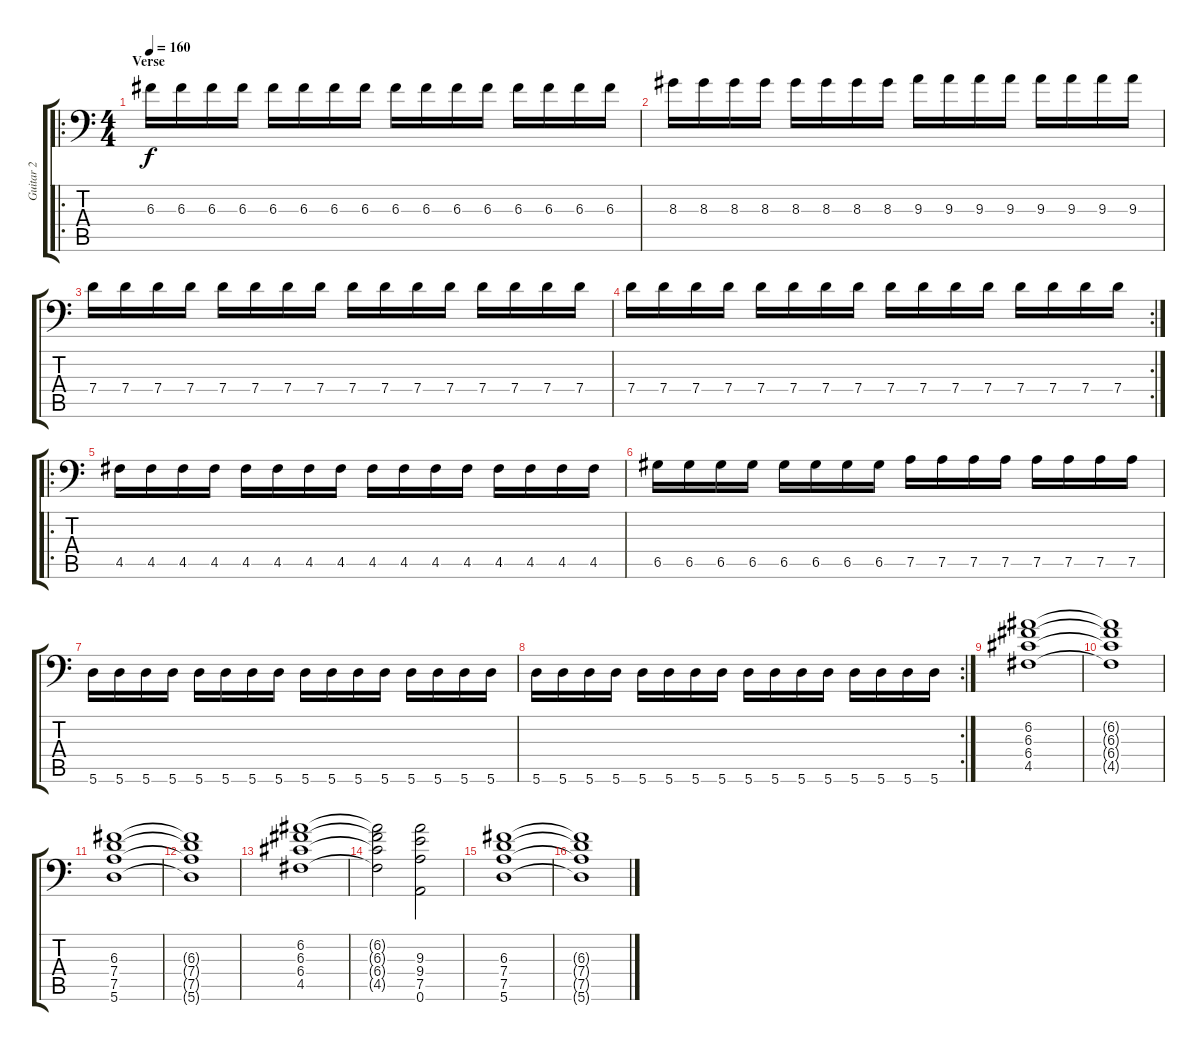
\track ("Guitar 2" "Guitar 2") {instrument distortionguitar}
\staff {score tabs}
\tuning (A3 E3 C3 G2 D2 A1) {hide}
\ro
\ts (4 4)
\section ("" "Verse")
\tempo 160
\clef f4
\ks c
6.3.16{dy f} 6.3.16 6.3.16 6.3.16 6.3.16 6.3.16 6.3.16 6.3.16 6.3.16 6.3.16 6.3.16 6.3.16 6.3.16 6.3.16 6.3.16 6.3.16 |
8.3.16 8.3.16 8.3.16 8.3.16 8.3.16 8.3.16 8.3.16 8.3.16 9.3.16 9.3.16 9.3.16 9.3.16 9.3.16 9.3.16 9.3.16 9.3.16 |
7.4.16 7.4.16 7.4.16 7.4.16 7.4.16 7.4.16 7.4.16 7.4.16 7.4.16 7.4.16 7.4.16 7.4.16 7.4.16 7.4.16 7.4.16 7.4.16 |
\rc 2
7.4.16 7.4.16 7.4.16 7.4.16 7.4.16 7.4.16 7.4.16 7.4.16 7.4.16 7.4.16 7.4.16 7.4.16 7.4.16 7.4.16 7.4.16 7.4.16 |
\ro
4.5.16 4.5.16 4.5.16 4.5.16 4.5.16 4.5.16 4.5.16 4.5.16 4.5.16 4.5.16 4.5.16 4.5.16 4.5.16 4.5.16 4.5.16 4.5.16 |
6.5.16 6.5.16 6.5.16 6.5.16 6.5.16 6.5.16 6.5.16 6.5.16 7.5.16 7.5.16 7.5.16 7.5.16 7.5.16 7.5.16 7.5.16 7.5.16 |
5.6.16 5.6.16 5.6.16 5.6.16 5.6.16 5.6.16 5.6.16 5.6.16 5.6.16 5.6.16 5.6.16 5.6.16 5.6.16 5.6.16 5.6.16 5.6.16 |
\rc 2
5.6.16 5.6.16 5.6.16 5.6.16 5.6.16 5.6.16 5.6.16 5.6.16 5.6.16 5.6.16 5.6.16 5.6.16 5.6.16 5.6.16 5.6.16 5.6.16 |
(6.2 6.3 6.4 4.5).1 |
(6.2{t} 6.3{t} 6.4{t} 4.5{t}).1 |
(6.3 7.4 7.5 5.6).1 |
(6.3{t} 7.4{t} 7.5{t} 5.6{t}).1 |
(6.2 6.3 6.4 4.5).1 |
(6.2{t} 6.3{t} 6.4{t} 4.5{t}).2 (9.3 9.4 7.5 0.6).2 |
(6.3 7.4 7.5 5.6).1 |
(6.3{t} 7.4{t} 7.5{t} 5.6{t}).1
